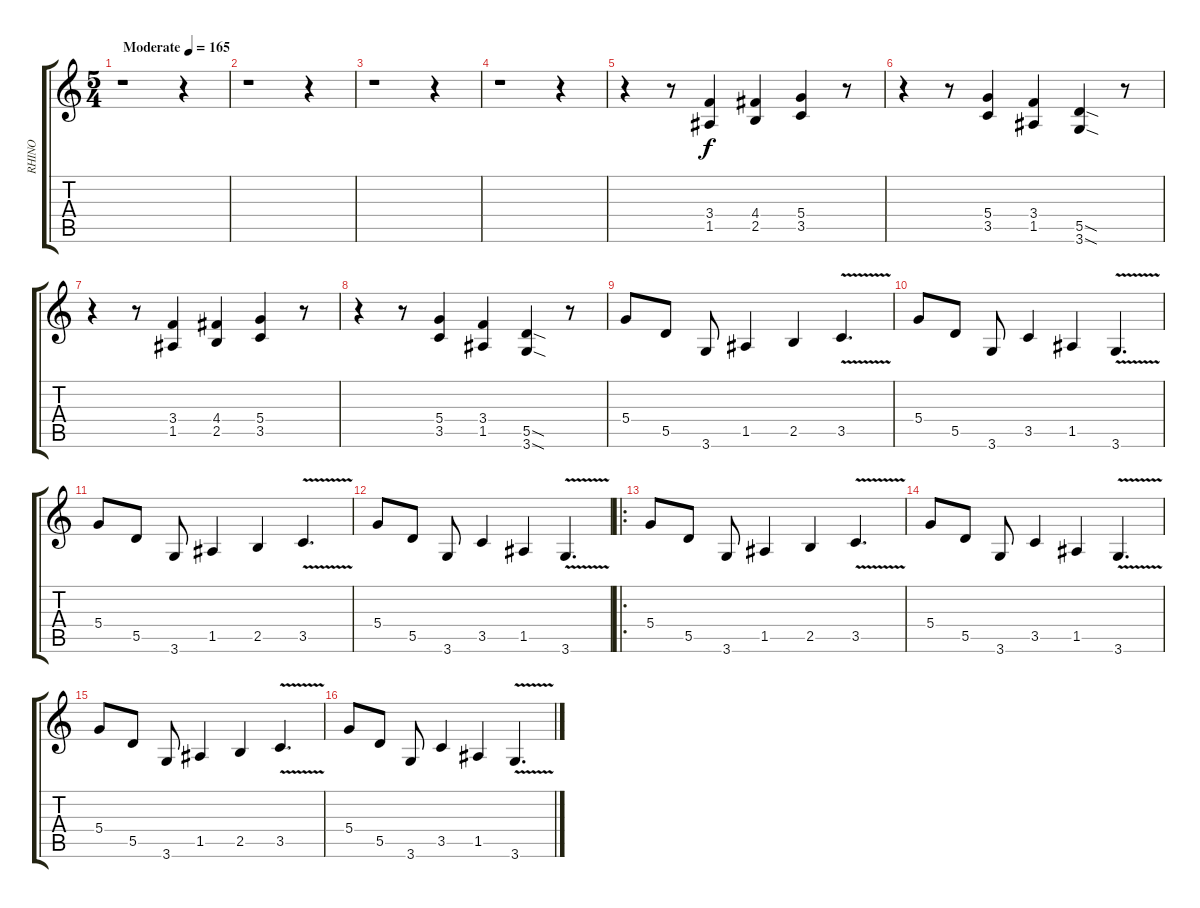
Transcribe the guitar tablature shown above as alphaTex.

\track ("RHINO" "RHINO") {instrument electricguitarclean}
\staff {score tabs}
\tuning (E4 B3 G3 D3 A2 E2) {hide}
\ts (5 4)
\tempo (165 "Moderate")
\clef g2
\ks c
r.1{dy f instrument electricguitarclean} r.4 |
r.1 r.4 |
r.1 r.4 |
r.1 r.4 |
r.4 r.8 (3.4 1.5).4 (4.4 2.5).4 (5.4 3.5).4 r.8 |
r.4 r.8 (5.4 3.5).4 (3.4 1.5).4 (5.5{sod} 3.6{sod}).4 r.8 |
r.4 r.8 (3.4 1.5).4 (4.4 2.5).4 (5.4 3.5).4 r.8 |
r.4 r.8 (5.4 3.5).4 (3.4 1.5).4 (5.5{sod} 3.6{sod}).4 r.8 |
5.4.8 5.5.8 3.6.8 1.5.4 2.5.4 3.5{v}.4{d} |
5.4.8 5.5.8 3.6.8 3.5.4 1.5.4 3.6{v}.4{d} |
5.4.8 5.5.8 3.6.8 1.5.4 2.5.4 3.5{v}.4{d} |
5.4.8 5.5.8 3.6.8 3.5.4 1.5.4 3.6{v}.4{d} |
\ro
5.4.8 5.5.8 3.6.8 1.5.4 2.5.4 3.5{v}.4{d} |
5.4.8 5.5.8 3.6.8 3.5.4 1.5.4 3.6{v}.4{d} |
5.4.8 5.5.8 3.6.8 1.5.4 2.5.4 3.5{v}.4{d} |
5.4.8 5.5.8 3.6.8 3.5.4 1.5.4 3.6{v}.4{d}
